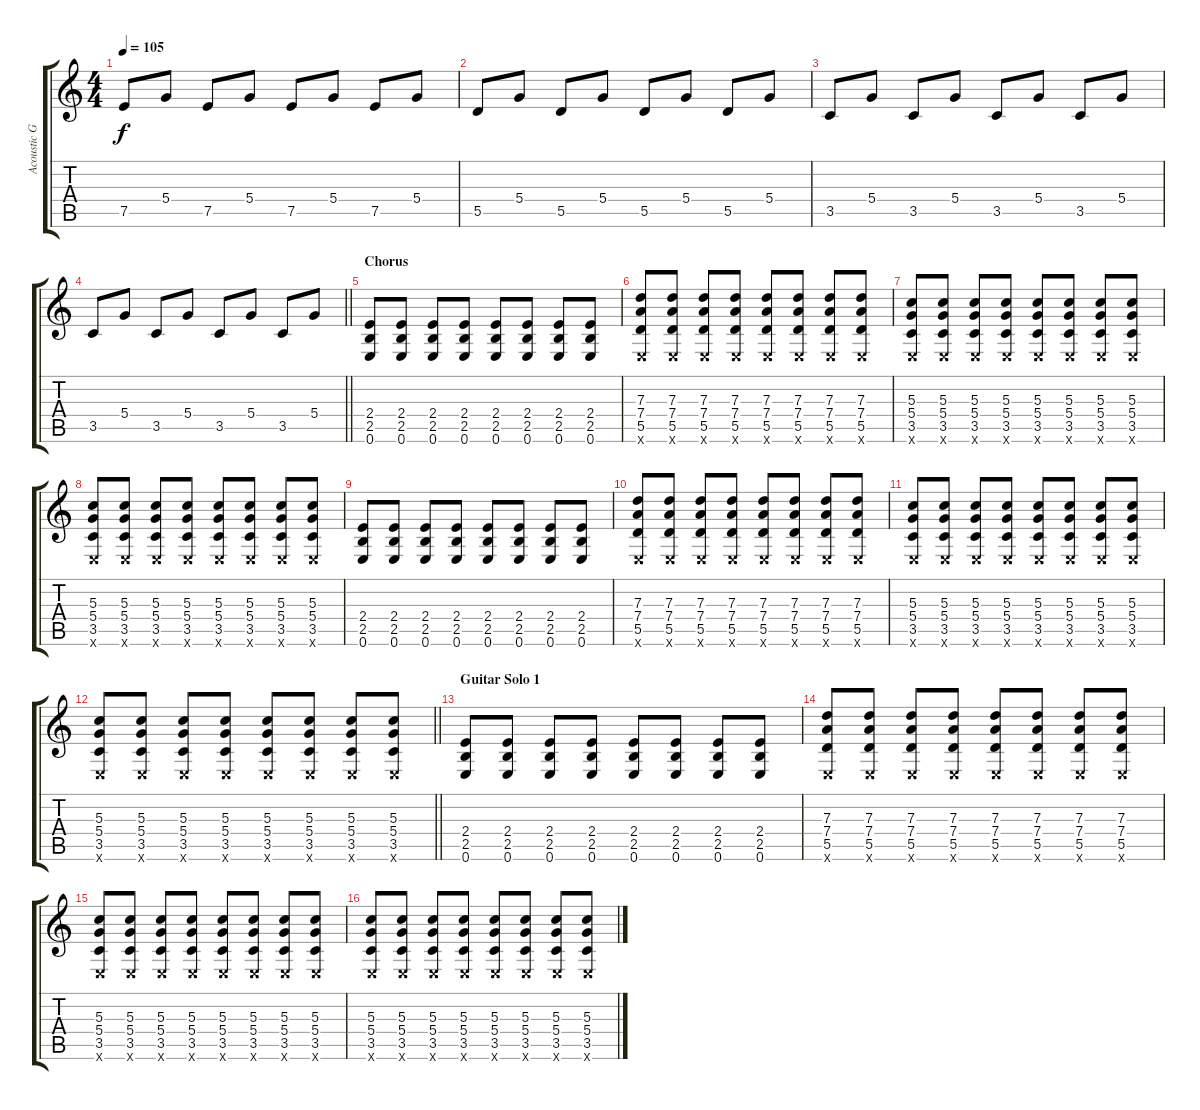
\track ("Acoustic Guitar 2" "Acoustic G") {instrument acousticguitarsteel}
\staff {score tabs}
\tuning (E4 B3 G3 D3 A2 E2) {hide}
\ts (4 4)
\tempo 105
\clef g2
\ks c
7.5.8{dy f} 5.4.8 7.5.8 5.4.8 7.5.8 5.4.8 7.5.8 5.4.8 |
5.5.8 5.4.8 5.5.8 5.4.8 5.5.8 5.4.8 5.5.8 5.4.8 |
3.5.8 5.4.8 3.5.8 5.4.8 3.5.8 5.4.8 3.5.8 5.4.8 |
\barLineRight lightlight
3.5.8 5.4.8 3.5.8 5.4.8 3.5.8 5.4.8 3.5.8 5.4.8 |
\section ("" "Chorus")
(2.4 2.5 0.6).8 (2.4 2.5 0.6).8 (2.4 2.5 0.6).8 (2.4 2.5 0.6).8 (2.4 2.5 0.6).8 (2.4 2.5 0.6).8 (2.4 2.5 0.6).8 (2.4 2.5 0.6).8 |
(7.3 7.4 5.5 0.6{x}).8 (7.3 7.4 5.5 0.6{x}).8 (7.3 7.4 5.5 0.6{x}).8 (7.3 7.4 5.5 0.6{x}).8 (7.3 7.4 5.5 0.6{x}).8 (7.3 7.4 5.5 0.6{x}).8 (7.3 7.4 5.5 0.6{x}).8 (7.3 7.4 5.5 0.6{x}).8 |
(5.3 5.4 3.5 0.6{x}).8 (5.3 5.4 3.5 0.6{x}).8 (5.3 5.4 3.5 0.6{x}).8 (5.3 5.4 3.5 0.6{x}).8 (5.3 5.4 3.5 0.6{x}).8 (5.3 5.4 3.5 0.6{x}).8 (5.3 5.4 3.5 0.6{x}).8 (5.3 5.4 3.5 0.6{x}).8 |
(5.3 5.4 3.5 0.6{x}).8 (5.3 5.4 3.5 0.6{x}).8 (5.3 5.4 3.5 0.6{x}).8 (5.3 5.4 3.5 0.6{x}).8 (5.3 5.4 3.5 0.6{x}).8 (5.3 5.4 3.5 0.6{x}).8 (5.3 5.4 3.5 0.6{x}).8 (5.3 5.4 3.5 0.6{x}).8 |
(2.4 2.5 0.6).8 (2.4 2.5 0.6).8 (2.4 2.5 0.6).8 (2.4 2.5 0.6).8 (2.4 2.5 0.6).8 (2.4 2.5 0.6).8 (2.4 2.5 0.6).8 (2.4 2.5 0.6).8 |
(7.3 7.4 5.5 0.6{x}).8 (7.3 7.4 5.5 0.6{x}).8 (7.3 7.4 5.5 0.6{x}).8 (7.3 7.4 5.5 0.6{x}).8 (7.3 7.4 5.5 0.6{x}).8 (7.3 7.4 5.5 0.6{x}).8 (7.3 7.4 5.5 0.6{x}).8 (7.3 7.4 5.5 0.6{x}).8 |
(5.3 5.4 3.5 0.6{x}).8 (5.3 5.4 3.5 0.6{x}).8 (5.3 5.4 3.5 0.6{x}).8 (5.3 5.4 3.5 0.6{x}).8 (5.3 5.4 3.5 0.6{x}).8 (5.3 5.4 3.5 0.6{x}).8 (5.3 5.4 3.5 0.6{x}).8 (5.3 5.4 3.5 0.6{x}).8 |
\barLineRight lightlight
(5.3 5.4 3.5 0.6{x}).8 (5.3 5.4 3.5 0.6{x}).8 (5.3 5.4 3.5 0.6{x}).8 (5.3 5.4 3.5 0.6{x}).8 (5.3 5.4 3.5 0.6{x}).8 (5.3 5.4 3.5 0.6{x}).8 (5.3 5.4 3.5 0.6{x}).8 (5.3 5.4 3.5 0.6{x}).8 |
\section ("" "Guitar Solo 1")
(2.4 2.5 0.6).8 (2.4 2.5 0.6).8 (2.4 2.5 0.6).8 (2.4 2.5 0.6).8 (2.4 2.5 0.6).8 (2.4 2.5 0.6).8 (2.4 2.5 0.6).8 (2.4 2.5 0.6).8 |
(7.3 7.4 5.5 0.6{x}).8 (7.3 7.4 5.5 0.6{x}).8 (7.3 7.4 5.5 0.6{x}).8 (7.3 7.4 5.5 0.6{x}).8 (7.3 7.4 5.5 0.6{x}).8 (7.3 7.4 5.5 0.6{x}).8 (7.3 7.4 5.5 0.6{x}).8 (7.3 7.4 5.5 0.6{x}).8 |
(5.3 5.4 3.5 0.6{x}).8 (5.3 5.4 3.5 0.6{x}).8 (5.3 5.4 3.5 0.6{x}).8 (5.3 5.4 3.5 0.6{x}).8 (5.3 5.4 3.5 0.6{x}).8 (5.3 5.4 3.5 0.6{x}).8 (5.3 5.4 3.5 0.6{x}).8 (5.3 5.4 3.5 0.6{x}).8 |
(5.3 5.4 3.5 0.6{x}).8 (5.3 5.4 3.5 0.6{x}).8 (5.3 5.4 3.5 0.6{x}).8 (5.3 5.4 3.5 0.6{x}).8 (5.3 5.4 3.5 0.6{x}).8 (5.3 5.4 3.5 0.6{x}).8 (5.3 5.4 3.5 0.6{x}).8 (5.3 5.4 3.5 0.6{x}).8
